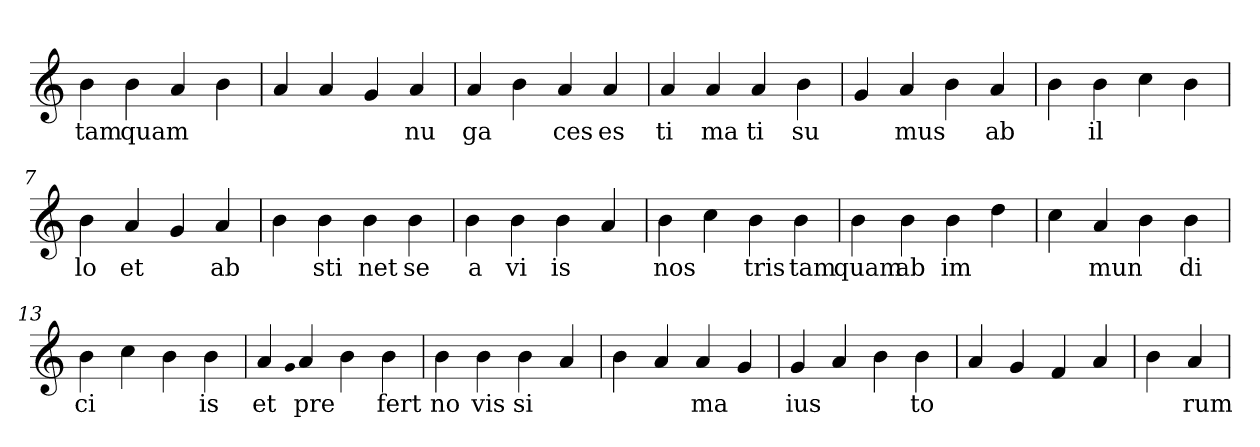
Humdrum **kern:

**kern	**text
*part1	*part1
*staff1	*staff1
*clefG2	*
=1	=1
4b	tam
4b	quam
4a	.
4b	.
=2	=2
4a	.
4a	.
4g	.
4a	nu
=3	=3
4a	ga
4b	.
4a	ces
4a	es
=4	=4
4a	ti
4a	ma
4a	ti
4b	su
=5	=5
4g	.
4a	mus
4b	.
4a	ab
=6	=6
4b	.
4b	il
4cc	.
4b	.
=7	=7
4b	lo
4a	et
4g	.
4a	ab
=8	=8
4b	.
4b	sti
4b	net
4b	se
=9	=9
4b	a
4b	vi
4b	is
4a	.
=10	=10
4b	nos
4cc	.
4b	tris
4b	tam
=11	=11
4b	quam
4b	ab
4b	im
4dd	.
=12	=12
4cc	.
4a	mun
4b	.
4b	di
=13	=13
4b	ci
4cc	.
4b	.
4b	is
=14	=14
4a	et
qqg	.
4a	pre
4b	.
4b	fert
=15	=15
4b	no
4b	vis
4b	si
4a	.
=16	=16
4b	.
4a	.
4a	ma
4g	.
=17	=17
4g	ius
4a	.
4b	.
4b	to
=18	=18
4a	.
4g	.
4f	.
4a	.
=19	=19
4b	.
4a	rum
=	=
*-	*-
